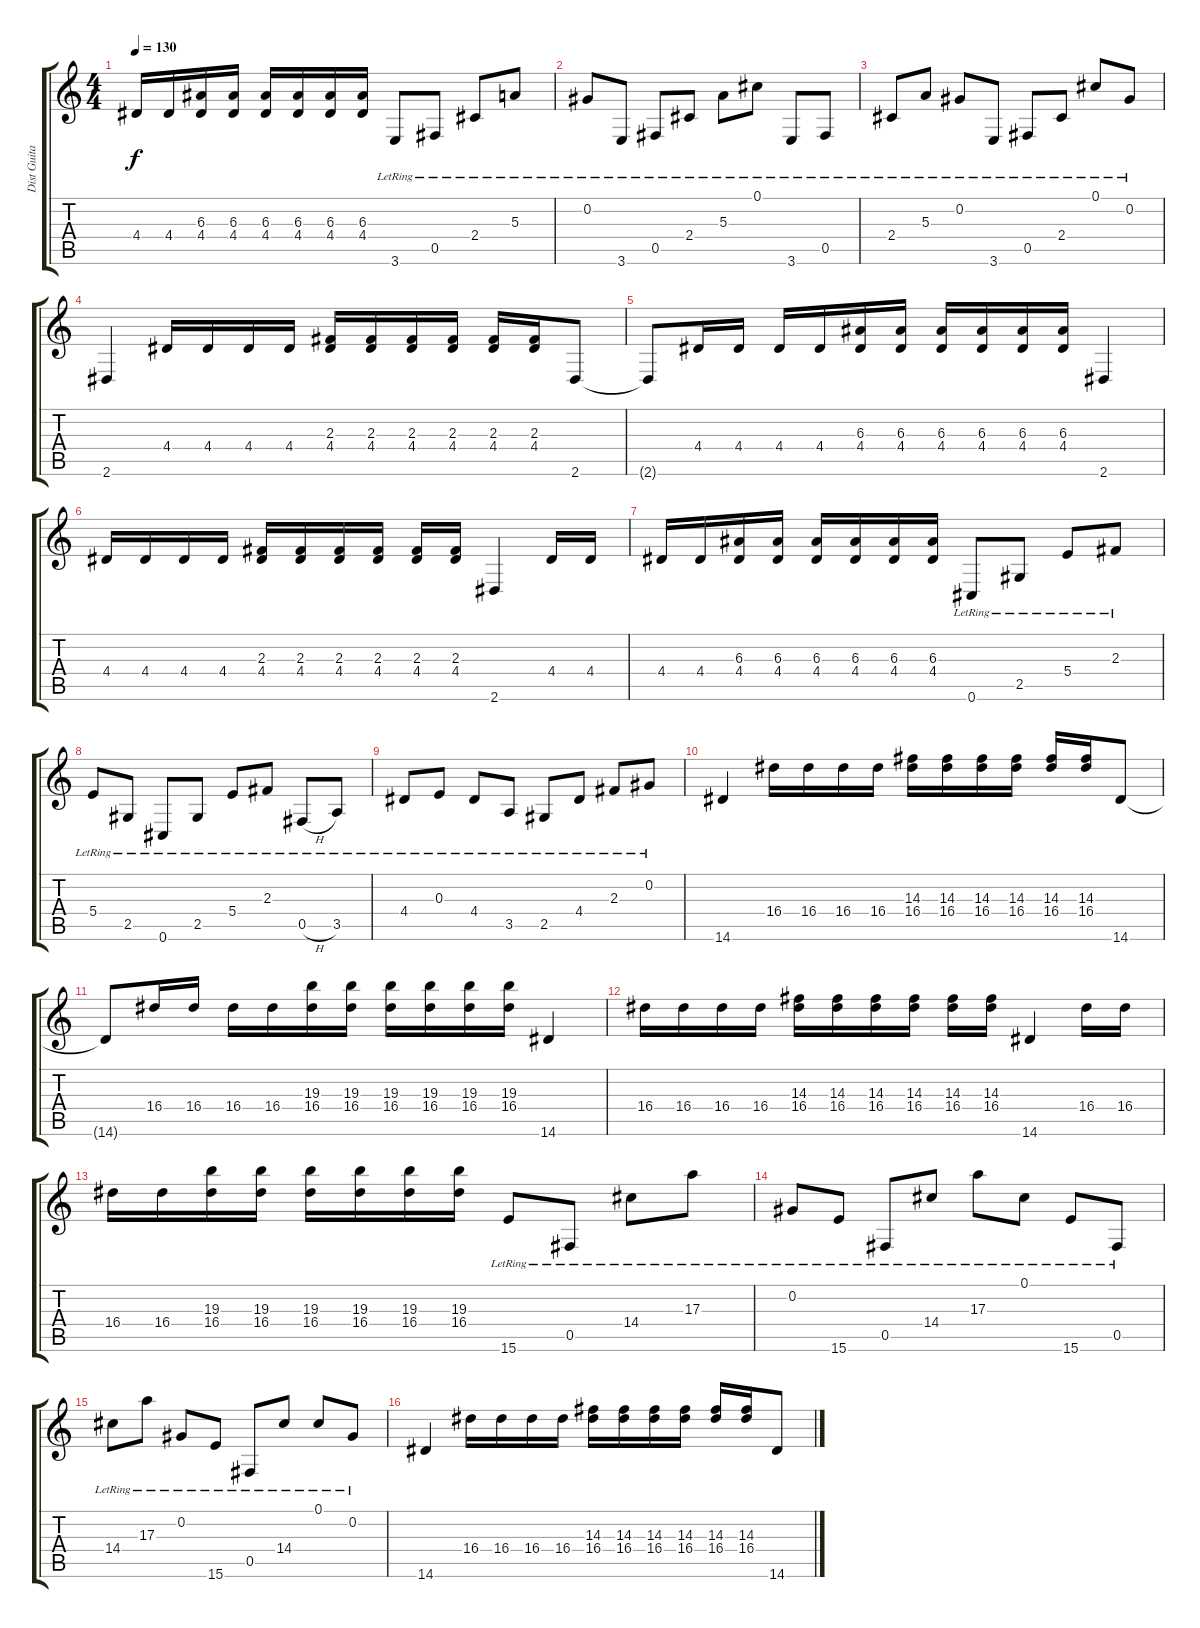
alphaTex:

\track ("Dist Guitar 1 Vanco" "Dist Guita") {instrument overdrivenguitar}
\staff {score tabs}
\tuning (Db4 Ab3 E3 B2 Gb2 Db2) {hide}
\ts (4 4)
\tempo 130
\clef g2
\ks c
4.4.16{dy f} 4.4.16 (6.3 4.4).16 (6.3 4.4).16 (6.3 4.4).16 (6.3 4.4).16 (6.3 4.4).16 (6.3 4.4).16 3.6{lr}.8 0.5{lr}.8 2.4{lr}.8 5.3{lr}.8 |
0.2{lr}.8 3.6{lr}.8 0.5{lr}.8 2.4{lr}.8 5.3{lr}.8 0.1{lr}.8 3.6{lr}.8 0.5{lr}.8 |
2.4{lr}.8 5.3{lr}.8 0.2{lr}.8 3.6{lr}.8 0.5{lr}.8 2.4{lr}.8 0.1{lr}.8 0.2{lr}.8 |
2.6.4 4.4.16 4.4.16 4.4.16 4.4.16 (2.3 4.4).16 (2.3 4.4).16 (2.3 4.4).16 (2.3 4.4).16 (2.3 4.4).16 (2.3 4.4).16 2.6.8 |
2.6{t}.8 4.4.16 4.4.16 4.4.16 4.4.16 (6.3 4.4).16 (6.3 4.4).16 (6.3 4.4).16 (6.3 4.4).16 (6.3 4.4).16 (6.3 4.4).16 2.6.4 |
4.4.16 4.4.16 4.4.16 4.4.16 (2.3 4.4).16 (2.3 4.4).16 (2.3 4.4).16 (2.3 4.4).16 (2.3 4.4).16 (2.3 4.4).16 2.6.4 4.4.16 4.4.16 |
4.4.16 4.4.16 (6.3 4.4).16 (6.3 4.4).16 (6.3 4.4).16 (6.3 4.4).16 (6.3 4.4).16 (6.3 4.4).16 0.6{lr}.8 2.5{lr}.8 5.4{lr}.8 2.3{lr}.8 |
5.4{lr}.8 2.5{lr}.8 0.6{lr}.8 2.5{lr}.8 5.4{lr}.8 2.3{lr}.8 0.5{h lr}.8 3.5{lr}.8 |
4.4{lr}.8 0.3{lr}.8 4.4{lr}.8 3.5{lr}.8 2.5{lr}.8 4.4{lr}.8 2.3{lr}.8 0.2{lr}.8 |
14.6.4 16.4.16 16.4.16 16.4.16 16.4.16 (14.3 16.4).16 (14.3 16.4).16 (14.3 16.4).16 (14.3 16.4).16 (14.3 16.4).16 (14.3 16.4).16 14.6.8 |
14.6{t}.8 16.4.16 16.4.16 16.4.16 16.4.16 (19.3 16.4).16 (19.3 16.4).16 (19.3 16.4).16 (19.3 16.4).16 (19.3 16.4).16 (19.3 16.4).16 14.6.4 |
16.4.16 16.4.16 16.4.16 16.4.16 (14.3 16.4).16 (14.3 16.4).16 (14.3 16.4).16 (14.3 16.4).16 (14.3 16.4).16 (14.3 16.4).16 14.6.4 16.4.16 16.4.16 |
16.4.16 16.4.16 (19.3 16.4).16 (19.3 16.4).16 (19.3 16.4).16 (19.3 16.4).16 (19.3 16.4).16 (19.3 16.4).16 15.6{lr}.8 0.5{lr}.8 14.4{lr}.8 17.3{lr}.8 |
0.2{lr}.8 15.6{lr}.8 0.5{lr}.8 14.4{lr}.8 17.3{lr}.8 0.1{lr}.8 15.6{lr}.8 0.5{lr}.8 |
14.4{lr}.8 17.3{lr}.8 0.2{lr}.8 15.6{lr}.8 0.5{lr}.8 14.4{lr}.8 0.1{lr}.8 0.2{lr}.8 |
14.6.4 16.4.16 16.4.16 16.4.16 16.4.16 (14.3 16.4).16 (14.3 16.4).16 (14.3 16.4).16 (14.3 16.4).16 (14.3 16.4).16 (14.3 16.4).16 14.6.8
